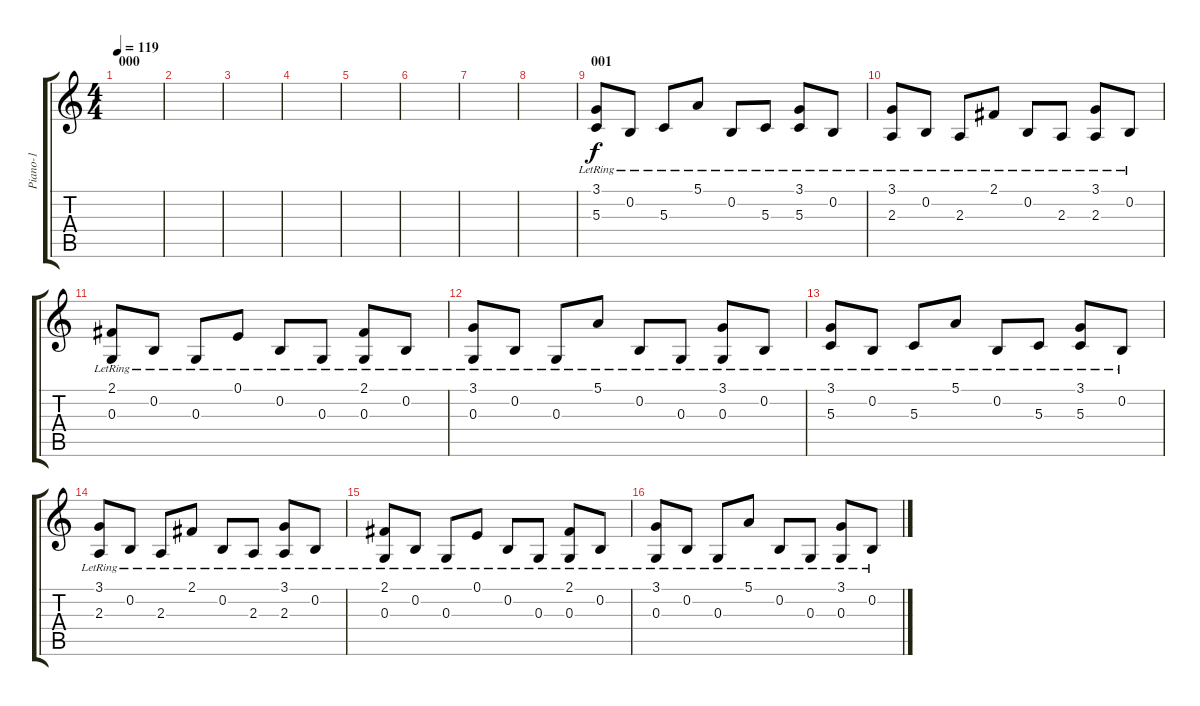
\track ("Piano-1" "Piano-1") {instrument acousticgrandpiano}
\staff {score tabs}
\tuning (E4 B3 G3 D3 A2 E2) {hide}
\ts (4 4)
\section ("" "000")
\tempo 119
\clef g2
\ks c
|
|
|
|
|
|
|
|
\section ("" "001")
(3.1{lr} 5.3{lr}).8 0.2{lr}.8 5.3{lr}.8 5.1{lr}.8 0.2{lr}.8 5.3{lr}.8 (3.1{lr} 5.3{lr}).8 0.2{lr}.8 |
(3.1{lr} 2.3{lr}).8 0.2{lr}.8 2.3{lr}.8 2.1{lr}.8 0.2{lr}.8 2.3{lr}.8 (3.1{lr} 2.3{lr}).8 0.2{lr}.8 |
(2.1{lr} 0.3{lr}).8 0.2{lr}.8 0.3{lr}.8 0.1{lr}.8 0.2{lr}.8 0.3{lr}.8 (2.1{lr} 0.3{lr}).8 0.2{lr}.8 |
(3.1{lr} 0.3{lr}).8 0.2{lr}.8 0.3{lr}.8 5.1{lr}.8 0.2{lr}.8 0.3{lr}.8 (3.1{lr} 0.3{lr}).8 0.2{lr}.8 |
(3.1{lr} 5.3{lr}).8 0.2{lr}.8 5.3{lr}.8 5.1{lr}.8 0.2{lr}.8 5.3{lr}.8 (3.1{lr} 5.3{lr}).8 0.2{lr}.8 |
(3.1{lr} 2.3{lr}).8 0.2{lr}.8 2.3{lr}.8 2.1{lr}.8 0.2{lr}.8 2.3{lr}.8 (3.1{lr} 2.3{lr}).8 0.2{lr}.8 |
(2.1{lr} 0.3{lr}).8 0.2{lr}.8 0.3{lr}.8 0.1{lr}.8 0.2{lr}.8 0.3{lr}.8 (2.1{lr} 0.3{lr}).8 0.2{lr}.8 |
(3.1{lr} 0.3{lr}).8 0.2{lr}.8 0.3{lr}.8 5.1{lr}.8 0.2{lr}.8 0.3{lr}.8 (3.1{lr} 0.3{lr}).8 0.2{lr}.8
